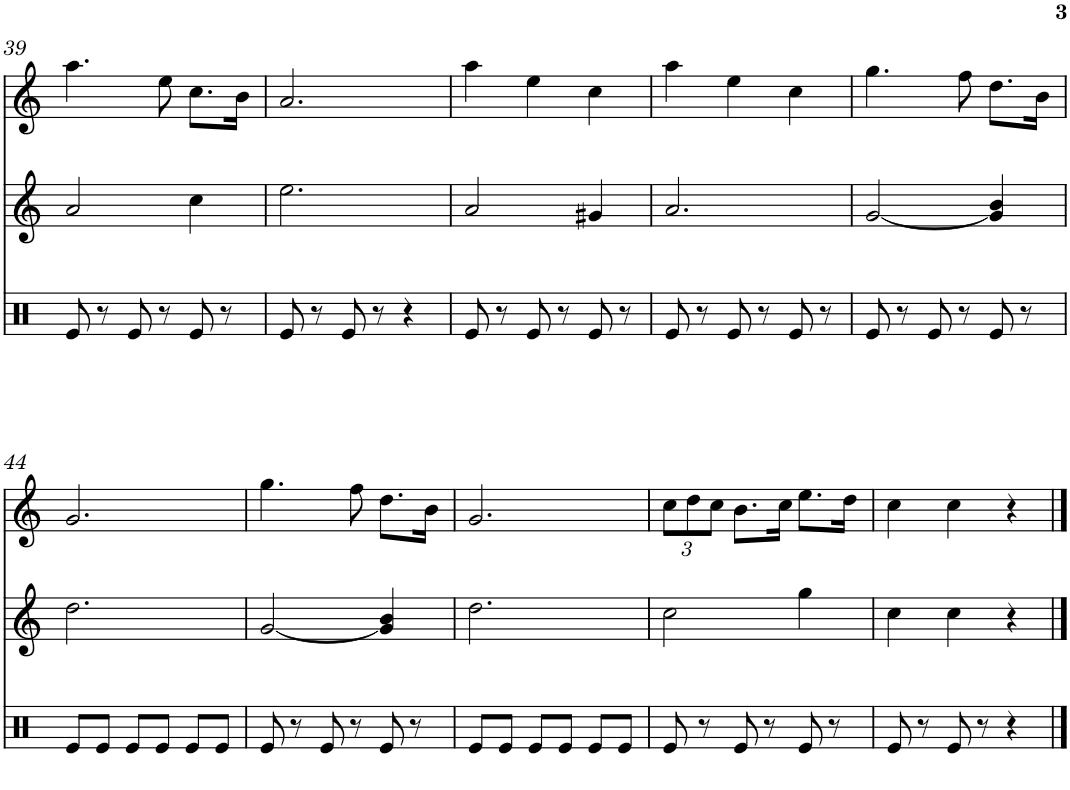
**kern	**kern	**kern
*part3	*part2	*part1
*staff3	*staff2	*staff1
*I"Timbal	*I"Gralla 2	*I"Gralla 1
!!LO:PB:g=z
*clefX	*clefG2	*clefG2
*k[]	*k[]	*k[]
*M3/4	*M3/4	*M3/4
=39	=39	=39
8e/	2a/	4.aa\
8r	.	.
8e/	.	.
8r	.	8ee\
8e/	4cc\	8.cc\L
8r	.	.
.	.	16b\Jk
=40	=40	=40
8e/	2.ee\	2.a/
8r	.	.
8e/	.	.
8r	.	.
4r	.	.
=41	=41	=41
8e/	2a/	4aa\
8r	.	.
8e/	.	4ee\
8r	.	.
8e/	4g#X/	4cc\
8r	.	.
=42	=42	=42
8e/	2.a/	4aa\
8r	.	.
8e/	.	4ee\
8r	.	.
8e/	.	4cc\
8r	.	.
=43	=43	=43
8e/	[2g/	4.gg\
8r	.	.
8e/	.	.
8r	.	8ff\
8e/	4g/] 4b/	8.dd\L
8r	.	.
.	.	16b\Jk
!!LO:LB:g=z
=44	=44	=44
8e/L	2.dd\	2.g/
8e/J	.	.
8e/L	.	.
8e/J	.	.
8e/L	.	.
8e/J	.	.
=45	=45	=45
8e/	[2g/	4.gg\
8r	.	.
8e/	.	.
8r	.	8ff\
8e/	4g/] 4b/	8.dd\L
8r	.	.
.	.	16b\Jk
=46	=46	=46
8e/L	2.dd\	2.g/
8e/J	.	.
8e/L	.	.
8e/J	.	.
8e/L	.	.
8e/J	.	.
=47	=47	=47
*	*	*Xbrackettup
8e/	2cc\	12cc\L
.	.	12dd\
8r	.	.
.	.	12cc\J
8e/	.	8.b\L
8r	.	.
.	.	16cc\Jk
8e/	4gg\	8.ee\L
8r	.	.
.	.	16dd\Jk
=48	=48	=48
8e/	4cc\	4cc\
8r	.	.
8e/	4cc\	4cc\
8r	.	.
4r	4r	4r
==	==	==
*-	*-	*-
